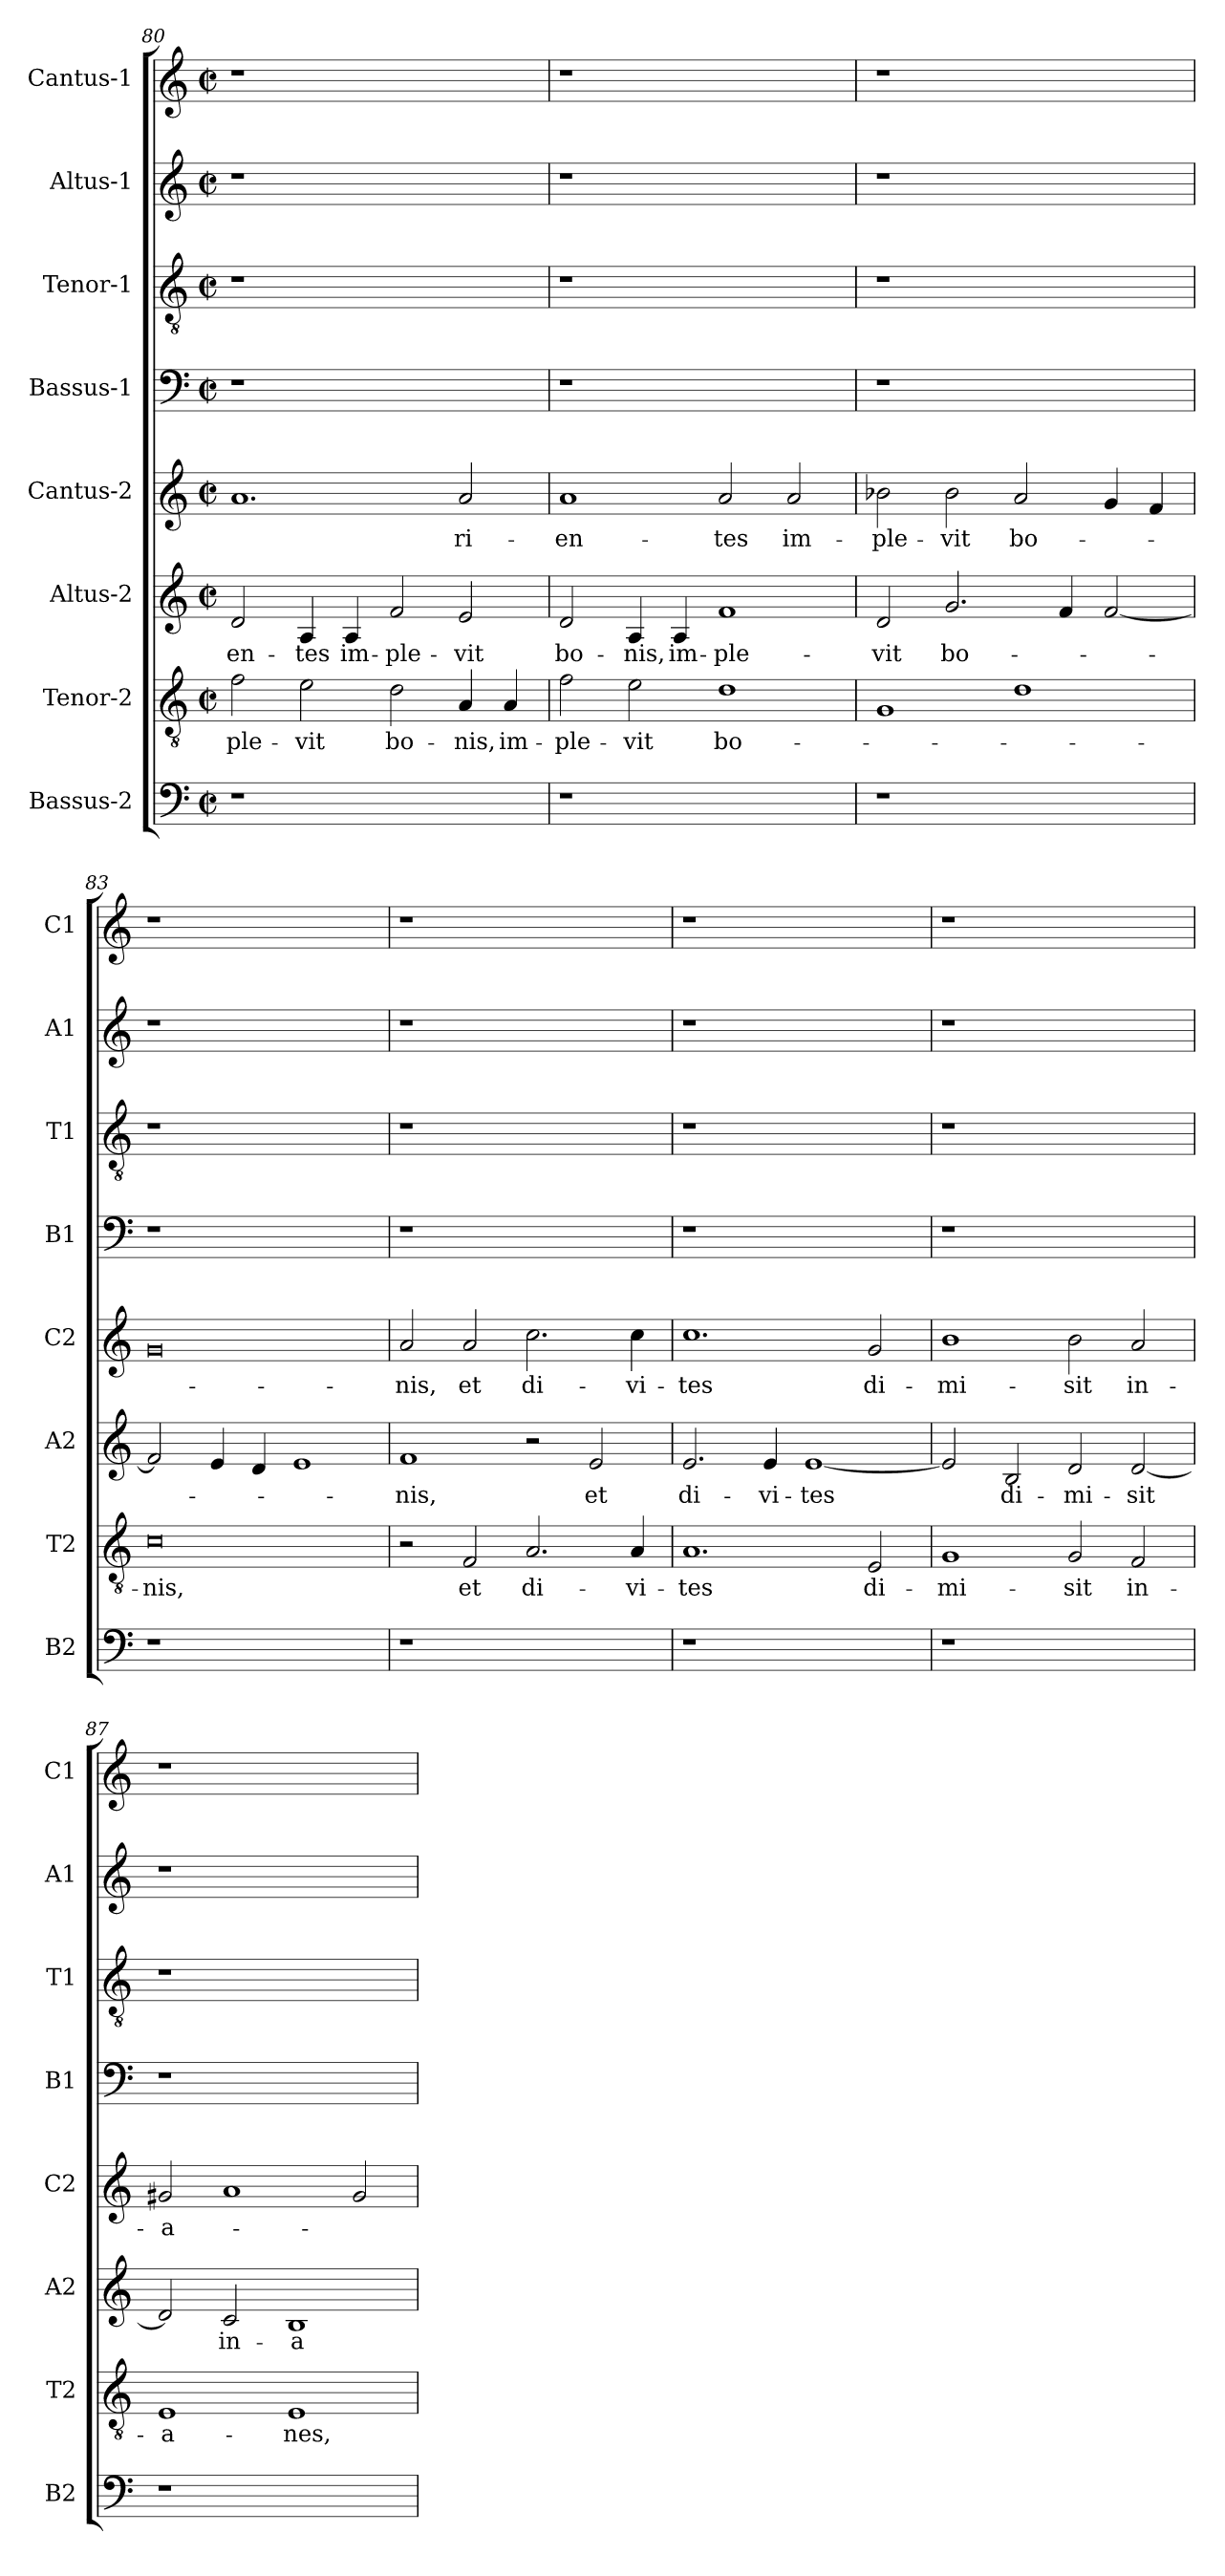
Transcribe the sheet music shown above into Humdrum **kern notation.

**kern	**kern	**text	**kern	**text	**kern	**text	**kern	**kern	**kern	**kern
*part8	*part7	*part7	*part6	*part6	*part5	*part5	*part4	*part3	*part2	*part1
*staff8	*staff7	*staff7	*staff6	*staff6	*staff5	*staff5	*staff4	*staff3	*staff2	*staff1
*I"Bassus-2	*I"Tenor-2	*	*I"Altus-2	*	*I"Cantus-2	*	*I"Bassus-1	*I"Tenor-1	*I"Altus-1	*I"Cantus-1
*I'B2	*I'T2	*	*I'A2	*	*I'C2	*	*I'B1	*I'T1	*I'A1	*I'C1
*clefF4	*clefGv2	*	*clefG2	*	*clefG2	*	*clefF4	*clefGv2	*clefG2	*clefG2
*k[]	*k[]	*	*k[]	*	*k[]	*	*k[]	*k[]	*k[]	*k[]
*C:	*C:	*	*C:	*	*C:	*	*C:	*C:	*C:	*C:
*M2/2	*M2/2	*	*M2/2	*	*M2/2	*	*M2/2	*M2/2	*M2/2	*M2/2
*met(c|)	*met(c|)	*	*met(c|)	*	*met(c|)	*	*met(c|)	*met(c|)	*met(c|)	*met(c|)
=80	=80	=80	=80	=80	=80	=80	=80	=80	=80	=80
!	!	!LO:LY:b	!	!LO:LY:b	!	!	!	!	!	!
1r	2f\	-ple-	2d/	-en-	1.a	.	1r	1r	1r	1r
!	!	!LO:LY:b	!	!LO:LY:b	!	!	!	!	!	!
.	2e\	-vit	4A/	-tes	.	.	.	.	.	.
!	!	!	!	!LO:LY:b	!	!	!	!	!	!
.	.	.	4A/	im-	.	.	.	.	.	.
!	!	!LO:LY:b	!	!LO:LY:b	!	!	!	!	!	!
1ryy	2d\	bo-	2f/	-ple-	.	.	1ryy	1ryy	1ryy	1ryy
!	!	!LO:LY:b	!	!LO:LY:b	!	!LO:LY:b	!	!	!	!
.	4A/	-nis,	2e/	-vit	2a/	-ri-	.	.	.	.
!	!	!LO:LY:b	!	!	!	!	!	!	!	!
.	4A/	im-	.	.	.	.	.	.	.	.
=81	=81	=81	=81	=81	=81	=81	=81	=81	=81	=81
!	!	!LO:LY:b	!	!LO:LY:b	!	!LO:LY:b	!	!	!	!
1r	2f\	-ple-	2d/	bo-	1a	-en-	1r	1r	1r	1r
!	!	!LO:LY:b	!	!LO:LY:b	!	!	!	!	!	!
.	2e\	-vit	4A/	-nis,	.	.	.	.	.	.
!	!	!	!	!LO:LY:b	!	!	!	!	!	!
.	.	.	4A/	im-	.	.	.	.	.	.
!	!	!LO:LY:b	!	!LO:LY:b	!	!LO:LY:b	!	!	!	!
1ryy	1d	bo-	1f	-ple-	2a/	-tes	1ryy	1ryy	1ryy	1ryy
!	!	!	!	!	!	!LO:LY:b	!	!	!	!
.	.	.	.	.	2a/	im-	.	.	.	.
!!LO:LB:g=z
=82	=82	=82	=82	=82	=82	=82	=82	=82	=82	=82
!	!	!	!	!LO:LY:b	!	!LO:LY:b	!	!	!	!
1r	1G	.	2d/	-vit	2b-X\	-ple-	1r	1r	1r	1r
!	!	!	!	!LO:LY:b	!	!LO:LY:b	!	!	!	!
.	.	.	2.g/	bo-	2b-\	-vit	.	.	.	.
!	!	!	!	!	!	!LO:LY:b	!	!	!	!
1ryy	1d	.	.	.	2a/	bo-	1ryy	1ryy	1ryy	1ryy
.	.	.	4f/	.	.	.	.	.	.	.
.	.	.	[2f/	.	4g/	.	.	.	.	.
.	.	.	.	.	4f/	.	.	.	.	.
=83	=83	=83	=83	=83	=83	=83	=83	=83	=83	=83
!	!	!LO:LY:b	!	!	!	!	!	!	!	!
1r	0c	-nis,	2f/]	.	0g	.	1r	1r	1r	1r
.	.	.	4e/	.	.	.	.	.	.	.
.	.	.	4d/	.	.	.	.	.	.	.
1ryy	.	.	1e	.	.	.	1ryy	1ryy	1ryy	1ryy
=84	=84	=84	=84	=84	=84	=84	=84	=84	=84	=84
!	!	!	!	!LO:LY:b	!	!LO:LY:b	!	!	!	!
1r	2r	.	1f	-nis,	2a/	-nis,	1r	1r	1r	1r
!	!	!LO:LY:b	!	!	!	!LO:LY:b	!	!	!	!
.	2F/	et	.	.	2a/	et	.	.	.	.
!	!	!LO:LY:b	!	!	!	!LO:LY:b	!	!	!	!
1ryy	2.A/	di-	2r	.	2.cc\	di-	1ryy	1ryy	1ryy	1ryy
!	!	!	!	!LO:LY:b	!	!	!	!	!	!
.	.	.	2e/	et	.	.	.	.	.	.
!	!	!LO:LY:b	!	!	!	!LO:LY:b	!	!	!	!
.	4A/	-vi-	.	.	4cc\	-vi-	.	.	.	.
=85	=85	=85	=85	=85	=85	=85	=85	=85	=85	=85
!	!	!LO:LY:b	!	!LO:LY:b	!	!LO:LY:b	!	!	!	!
1r	1.A	-tes	2.e/	di-	1.cc	-tes	1r	1r	1r	1r
!	!	!	!	!LO:LY:b	!	!	!	!	!	!
.	.	.	4e/	-vi-	.	.	.	.	.	.
!	!	!	!	!LO:LY:b	!	!	!	!	!	!
1ryy	.	.	[1e	-tes	.	.	1ryy	1ryy	1ryy	1ryy
!	!	!LO:LY:b	!	!	!	!LO:LY:b	!	!	!	!
.	2E/	di-	.	.	2g/	di-	.	.	.	.
=86	=86	=86	=86	=86	=86	=86	=86	=86	=86	=86
!	!	!LO:LY:b	!	!	!	!LO:LY:b	!	!	!	!
1r	1G	-mi-	2e/]	.	1b	-mi-	1r	1r	1r	1r
!	!	!	!	!LO:LY:b	!	!	!	!	!	!
.	.	.	2B/	di-	.	.	.	.	.	.
!	!	!LO:LY:b	!	!LO:LY:b	!	!LO:LY:b	!	!	!	!
1ryy	2G/	-sit	2d/	-mi-	2b\	-sit	1ryy	1ryy	1ryy	1ryy
!	!	!LO:LY:b	!	!LO:LY:b	!	!LO:LY:b	!	!	!	!
.	2F/	in-	[2d/	-sit	2a/	in-	.	.	.	.
=87	=87	=87	=87	=87	=87	=87	=87	=87	=87	=87
!	!	!LO:LY:b	!	!	!	!LO:LY:b	!	!	!	!
1r	1E	-a-	2d/]	.	2g#X/	-a-	1r	1r	1r	1r
!	!	!	!	!LO:LY:b	!	!	!	!	!	!
.	.	.	2c/	in-	1a	.	.	.	.	.
!	!	!LO:LY:b	!	!LO:LY:b	!	!	!	!	!	!
1ryy	1E	-nes,	1B	-a-	.	.	1ryy	1ryy	1ryy	1ryy
.	.	.	.	.	2g#/	.	.	.	.	.
=	=	=	=	=	=	=	=	=	=	=
*-	*-	*-	*-	*-	*-	*-	*-	*-	*-	*-
